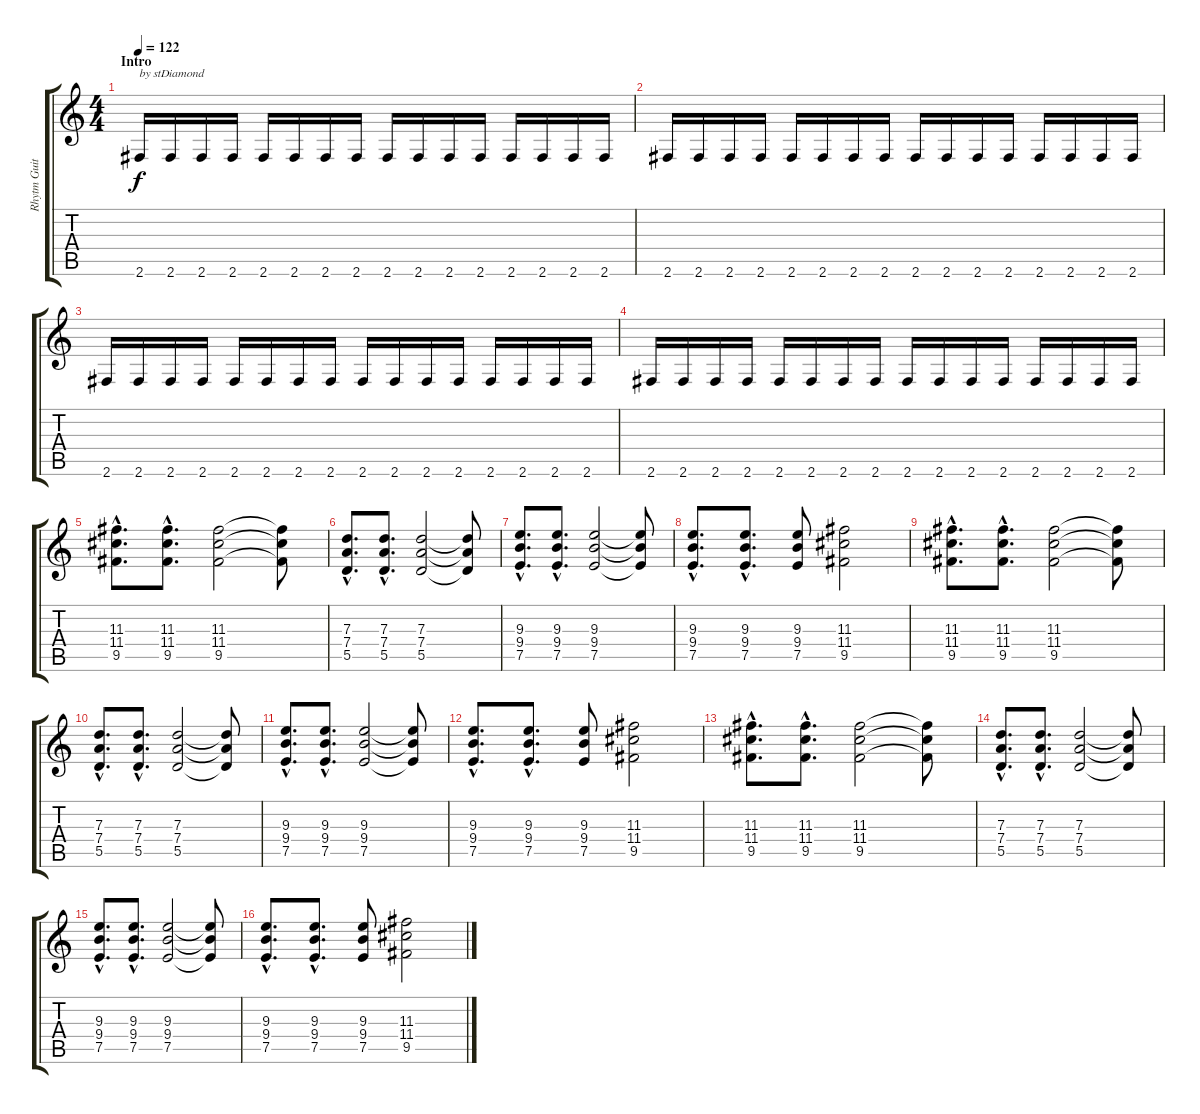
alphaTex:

\track ("Rhytm Guitar" "Rhytm Guit") {instrument distortionguitar}
\staff {score tabs}
\tuning (E4 B3 G3 D3 A2 E2) {hide}
\ts (4 4)
\section ("" "Intro")
\tempo 122
\clef g2
\ks c
2.6.16{txt "by stDiamond" dy f instrument distortionguitar} 2.6.16 2.6.16 2.6.16 2.6.16 2.6.16 2.6.16 2.6.16 2.6.16 2.6.16 2.6.16 2.6.16 2.6.16 2.6.16 2.6.16 2.6.16 |
2.6.16 2.6.16 2.6.16 2.6.16 2.6.16 2.6.16 2.6.16 2.6.16 2.6.16 2.6.16 2.6.16 2.6.16 2.6.16 2.6.16 2.6.16 2.6.16 |
2.6.16 2.6.16 2.6.16 2.6.16 2.6.16 2.6.16 2.6.16 2.6.16 2.6.16 2.6.16 2.6.16 2.6.16 2.6.16 2.6.16 2.6.16 2.6.16 |
2.6.16 2.6.16 2.6.16 2.6.16 2.6.16 2.6.16 2.6.16 2.6.16 2.6.16 2.6.16 2.6.16 2.6.16 2.6.16 2.6.16 2.6.16 2.6.16 |
(11.3{hac} 11.4{hac} 9.5{hac}).8{d} (11.3{hac} 11.4{hac} 9.5{hac}).8{d} (11.3 11.4 9.5).2 (11.3{t} 11.4{t} 9.5{t}).8 |
(7.3{hac} 7.4{hac} 5.5{hac}).8{d} (7.3{hac} 7.4{hac} 5.5{hac}).8{d} (7.3 7.4 5.5).2 (7.3{t} 7.4{t} 5.5{t}).8 |
(9.3{hac} 9.4{hac} 7.5{hac}).8{d} (9.3{hac} 9.4{hac} 7.5{hac}).8{d} (9.3 9.4 7.5).2 (9.3{t} 9.4{t} 7.5{t}).8 |
(9.3{hac} 9.4{hac} 7.5{hac}).8{d} (9.3{hac} 9.4{hac} 7.5{hac}).8{d} (9.3 9.4 7.5).8 (11.3 11.4 9.5).2 |
(11.3{hac} 11.4{hac} 9.5{hac}).8{d} (11.3{hac} 11.4{hac} 9.5{hac}).8{d} (11.3 11.4 9.5).2 (11.3{t} 11.4{t} 9.5{t}).8 |
(7.3{hac} 7.4{hac} 5.5{hac}).8{d} (7.3{hac} 7.4{hac} 5.5{hac}).8{d} (7.3 7.4 5.5).2 (7.3{t} 7.4{t} 5.5{t}).8 |
(9.3{hac} 9.4{hac} 7.5{hac}).8{d} (9.3{hac} 9.4{hac} 7.5{hac}).8{d} (9.3 9.4 7.5).2 (9.3{t} 9.4{t} 7.5{t}).8 |
(9.3{hac} 9.4{hac} 7.5{hac}).8{d} (9.3{hac} 9.4{hac} 7.5{hac}).8{d} (9.3 9.4 7.5).8 (11.3 11.4 9.5).2 |
(11.3{hac} 11.4{hac} 9.5{hac}).8{d} (11.3{hac} 11.4{hac} 9.5{hac}).8{d} (11.3 11.4 9.5).2 (11.3{t} 11.4{t} 9.5{t}).8 |
(7.3{hac} 7.4{hac} 5.5{hac}).8{d} (7.3{hac} 7.4{hac} 5.5{hac}).8{d} (7.3 7.4 5.5).2 (7.3{t} 7.4{t} 5.5{t}).8 |
(9.3{hac} 9.4{hac} 7.5{hac}).8{d} (9.3{hac} 9.4{hac} 7.5{hac}).8{d} (9.3 9.4 7.5).2 (9.3{t} 9.4{t} 7.5{t}).8 |
(9.3{hac} 9.4{hac} 7.5{hac}).8{d} (9.3{hac} 9.4{hac} 7.5{hac}).8{d} (9.3 9.4 7.5).8 (11.3 11.4 9.5).2
